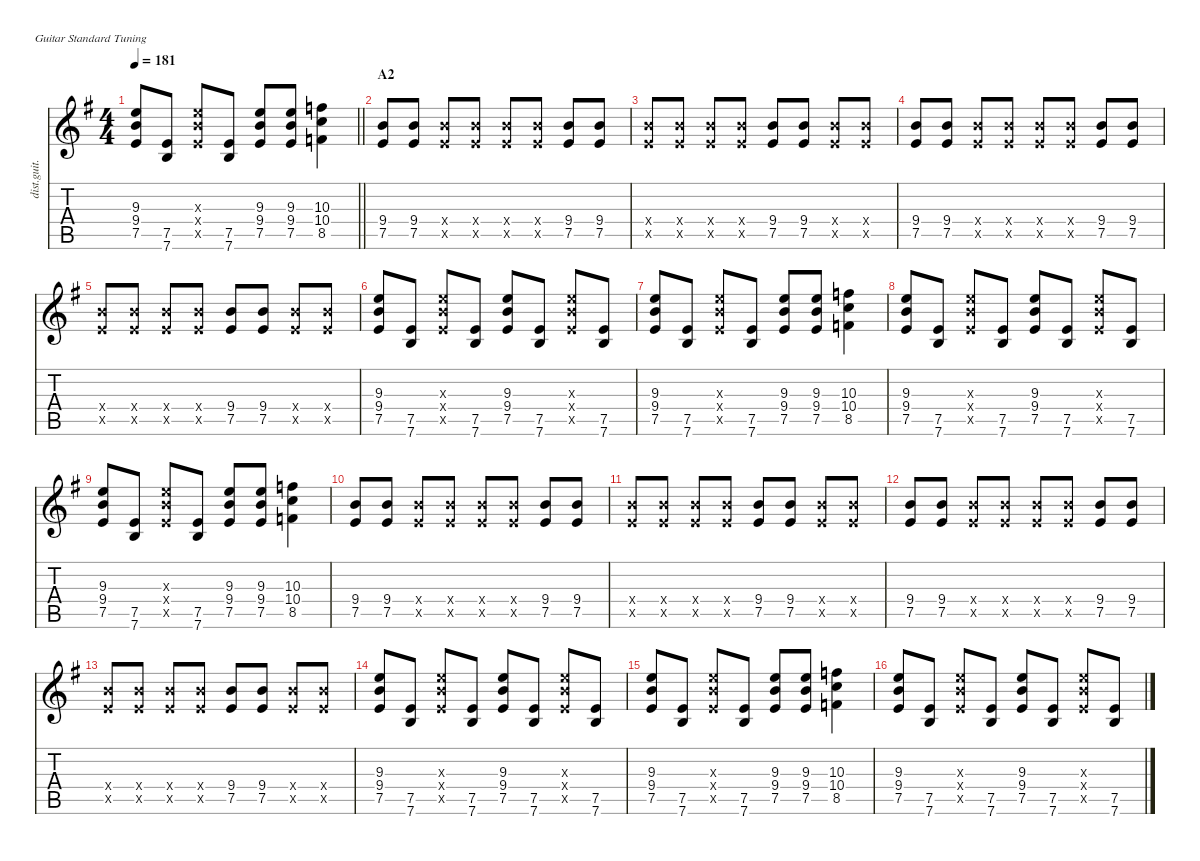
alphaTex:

\defaultSystemsLayout 4
\hideDynamics
\bracketExtendMode nobrackets
\track ("Guitar I" "dist.guit.") {instrument distortionguitar}
\staff {score tabs}
\tuning (E4 B3 G3 D3 A2 E2)
\ts (4 4)
\tempo 181
\clef g2
\barLineRight lightlight
\ks g
(9.3{acc forcenatural} 9.4{acc forcenatural} 7.5{acc forcenatural}).8{dy f} (7.5{acc forcenatural} 7.6{acc forcenatural}).8 (9.3{x acc forcenatural} 9.4{x acc forcenatural} 7.5{x acc forcenatural}).8 (7.5{acc forcenatural} 7.6{acc forcenatural}).8 (9.3{acc forcenatural} 9.4{acc forcenatural} 7.5{acc forcenatural}).8 (9.3{acc forcenatural} 9.4{acc forcenatural} 7.5{acc forcenatural}).8 (10.3{acc forcenatural} 10.4{acc forcenatural} 8.5{acc forcenatural}).4 |
\section ("" "A2")
(9.4{acc forcenatural} 7.5{acc forcenatural}).8 (9.4{acc forcenatural} 7.5{acc forcenatural}).8 (9.4{x acc forcenatural} 7.5{x acc forcenatural}).8 (9.4{x acc forcenatural} 7.5{x acc forcenatural}).8 (9.4{x acc forcenatural} 7.5{x acc forcenatural}).8 (9.4{x acc forcenatural} 7.5{x acc forcenatural}).8 (9.4{acc forcenatural} 7.5{acc forcenatural}).8 (9.4{acc forcenatural} 7.5{acc forcenatural}).8 |
(9.4{x acc forcenatural} 7.5{x acc forcenatural}).8 (9.4{x acc forcenatural} 7.5{x acc forcenatural}).8 (9.4{x acc forcenatural} 7.5{x acc forcenatural}).8 (9.4{x acc forcenatural} 7.5{x acc forcenatural}).8 (9.4{acc forcenatural} 7.5{acc forcenatural}).8 (9.4{acc forcenatural} 7.5{acc forcenatural}).8 (9.4{x acc forcenatural} 7.5{x acc forcenatural}).8 (9.4{x acc forcenatural} 7.5{x acc forcenatural}).8 |
(9.4{acc forcenatural} 7.5{acc forcenatural}).8 (9.4{acc forcenatural} 7.5{acc forcenatural}).8 (9.4{x acc forcenatural} 7.5{x acc forcenatural}).8 (9.4{x acc forcenatural} 7.5{x acc forcenatural}).8 (9.4{x acc forcenatural} 7.5{x acc forcenatural}).8 (9.4{x acc forcenatural} 7.5{x acc forcenatural}).8 (9.4{acc forcenatural} 7.5{acc forcenatural}).8 (9.4{acc forcenatural} 7.5{acc forcenatural}).8 |
(9.4{x acc forcenatural} 7.5{x acc forcenatural}).8 (9.4{x acc forcenatural} 7.5{x acc forcenatural}).8 (9.4{x acc forcenatural} 7.5{x acc forcenatural}).8 (9.4{x acc forcenatural} 7.5{x acc forcenatural}).8 (9.4{acc forcenatural} 7.5{acc forcenatural}).8 (9.4{acc forcenatural} 7.5{acc forcenatural}).8 (9.4{x acc forcenatural} 7.5{x acc forcenatural}).8 (9.4{x acc forcenatural} 7.5{x acc forcenatural}).8 |
(9.3{acc forcenatural} 9.4{acc forcenatural} 7.5{acc forcenatural}).8 (7.5{acc forcenatural} 7.6{acc forcenatural}).8 (9.3{x acc forcenatural} 9.4{x acc forcenatural} 7.5{x acc forcenatural}).8 (7.5{acc forcenatural} 7.6{acc forcenatural}).8 (9.3{acc forcenatural} 9.4{acc forcenatural} 7.5{acc forcenatural}).8 (7.5{acc forcenatural} 7.6{acc forcenatural}).8 (9.3{x acc forcenatural} 9.4{x acc forcenatural} 7.5{x acc forcenatural}).8 (7.5{acc forcenatural} 7.6{acc forcenatural}).8 |
(9.3{acc forcenatural} 9.4{acc forcenatural} 7.5{acc forcenatural}).8 (7.5{acc forcenatural} 7.6{acc forcenatural}).8 (9.3{x acc forcenatural} 9.4{x acc forcenatural} 7.5{x acc forcenatural}).8 (7.5{acc forcenatural} 7.6{acc forcenatural}).8 (9.3{acc forcenatural} 9.4{acc forcenatural} 7.5{acc forcenatural}).8 (9.3{acc forcenatural} 9.4{acc forcenatural} 7.5{acc forcenatural}).8 (10.3{acc forcenatural} 10.4{acc forcenatural} 8.5{acc forcenatural}).4 |
(9.3{acc forcenatural} 9.4{acc forcenatural} 7.5{acc forcenatural}).8 (7.5{acc forcenatural} 7.6{acc forcenatural}).8 (9.3{x acc forcenatural} 9.4{x acc forcenatural} 7.5{x acc forcenatural}).8 (7.5{acc forcenatural} 7.6{acc forcenatural}).8 (9.3{acc forcenatural} 9.4{acc forcenatural} 7.5{acc forcenatural}).8 (7.5{acc forcenatural} 7.6{acc forcenatural}).8 (9.3{x acc forcenatural} 9.4{x acc forcenatural} 7.5{x acc forcenatural}).8 (7.5{acc forcenatural} 7.6{acc forcenatural}).8 |
(9.3{acc forcenatural} 9.4{acc forcenatural} 7.5{acc forcenatural}).8 (7.5{acc forcenatural} 7.6{acc forcenatural}).8 (9.3{x acc forcenatural} 9.4{x acc forcenatural} 7.5{x acc forcenatural}).8 (7.5{acc forcenatural} 7.6{acc forcenatural}).8 (9.3{acc forcenatural} 9.4{acc forcenatural} 7.5{acc forcenatural}).8 (9.3{acc forcenatural} 9.4{acc forcenatural} 7.5{acc forcenatural}).8 (10.3{acc forcenatural} 10.4{acc forcenatural} 8.5{acc forcenatural}).4 |
(9.4{acc forcenatural} 7.5{acc forcenatural}).8 (9.4{acc forcenatural} 7.5{acc forcenatural}).8 (9.4{x acc forcenatural} 7.5{x acc forcenatural}).8 (9.4{x acc forcenatural} 7.5{x acc forcenatural}).8 (9.4{x acc forcenatural} 7.5{x acc forcenatural}).8 (9.4{x acc forcenatural} 7.5{x acc forcenatural}).8 (9.4{acc forcenatural} 7.5{acc forcenatural}).8 (9.4{acc forcenatural} 7.5{acc forcenatural}).8 |
(9.4{x acc forcenatural} 7.5{x acc forcenatural}).8 (9.4{x acc forcenatural} 7.5{x acc forcenatural}).8 (9.4{x acc forcenatural} 7.5{x acc forcenatural}).8 (9.4{x acc forcenatural} 7.5{x acc forcenatural}).8 (9.4{acc forcenatural} 7.5{acc forcenatural}).8 (9.4{acc forcenatural} 7.5{acc forcenatural}).8 (9.4{x acc forcenatural} 7.5{x acc forcenatural}).8 (9.4{x acc forcenatural} 7.5{x acc forcenatural}).8 |
(9.4{acc forcenatural} 7.5{acc forcenatural}).8 (9.4{acc forcenatural} 7.5{acc forcenatural}).8 (9.4{x acc forcenatural} 7.5{x acc forcenatural}).8 (9.4{x acc forcenatural} 7.5{x acc forcenatural}).8 (9.4{x acc forcenatural} 7.5{x acc forcenatural}).8 (9.4{x acc forcenatural} 7.5{x acc forcenatural}).8 (9.4{acc forcenatural} 7.5{acc forcenatural}).8 (9.4{acc forcenatural} 7.5{acc forcenatural}).8 |
(9.4{x acc forcenatural} 7.5{x acc forcenatural}).8 (9.4{x acc forcenatural} 7.5{x acc forcenatural}).8 (9.4{x acc forcenatural} 7.5{x acc forcenatural}).8 (9.4{x acc forcenatural} 7.5{x acc forcenatural}).8 (9.4{acc forcenatural} 7.5{acc forcenatural}).8 (9.4{acc forcenatural} 7.5{acc forcenatural}).8 (9.4{x acc forcenatural} 7.5{x acc forcenatural}).8 (9.4{x acc forcenatural} 7.5{x acc forcenatural}).8 |
(9.3{acc forcenatural} 9.4{acc forcenatural} 7.5{acc forcenatural}).8 (7.5{acc forcenatural} 7.6{acc forcenatural}).8 (9.3{x acc forcenatural} 9.4{x acc forcenatural} 7.5{x acc forcenatural}).8 (7.5{acc forcenatural} 7.6{acc forcenatural}).8 (9.3{acc forcenatural} 9.4{acc forcenatural} 7.5{acc forcenatural}).8 (7.5{acc forcenatural} 7.6{acc forcenatural}).8 (9.3{x acc forcenatural} 9.4{x acc forcenatural} 7.5{x acc forcenatural}).8 (7.5{acc forcenatural} 7.6{acc forcenatural}).8 |
(9.3{acc forcenatural} 9.4{acc forcenatural} 7.5{acc forcenatural}).8 (7.5{acc forcenatural} 7.6{acc forcenatural}).8 (9.3{x acc forcenatural} 9.4{x acc forcenatural} 7.5{x acc forcenatural}).8 (7.5{acc forcenatural} 7.6{acc forcenatural}).8 (9.3{acc forcenatural} 9.4{acc forcenatural} 7.5{acc forcenatural}).8 (9.3{acc forcenatural} 9.4{acc forcenatural} 7.5{acc forcenatural}).8 (10.3{acc forcenatural} 10.4{acc forcenatural} 8.5{acc forcenatural}).4 |
(9.3{acc forcenatural} 9.4{acc forcenatural} 7.5{acc forcenatural}).8 (7.5{acc forcenatural} 7.6{acc forcenatural}).8 (9.3{x acc forcenatural} 9.4{x acc forcenatural} 7.5{x acc forcenatural}).8 (7.5{acc forcenatural} 7.6{acc forcenatural}).8 (9.3{acc forcenatural} 9.4{acc forcenatural} 7.5{acc forcenatural}).8 (7.5{acc forcenatural} 7.6{acc forcenatural}).8 (9.3{x acc forcenatural} 9.4{x acc forcenatural} 7.5{x acc forcenatural}).8 (7.5{acc forcenatural} 7.6{acc forcenatural}).8
